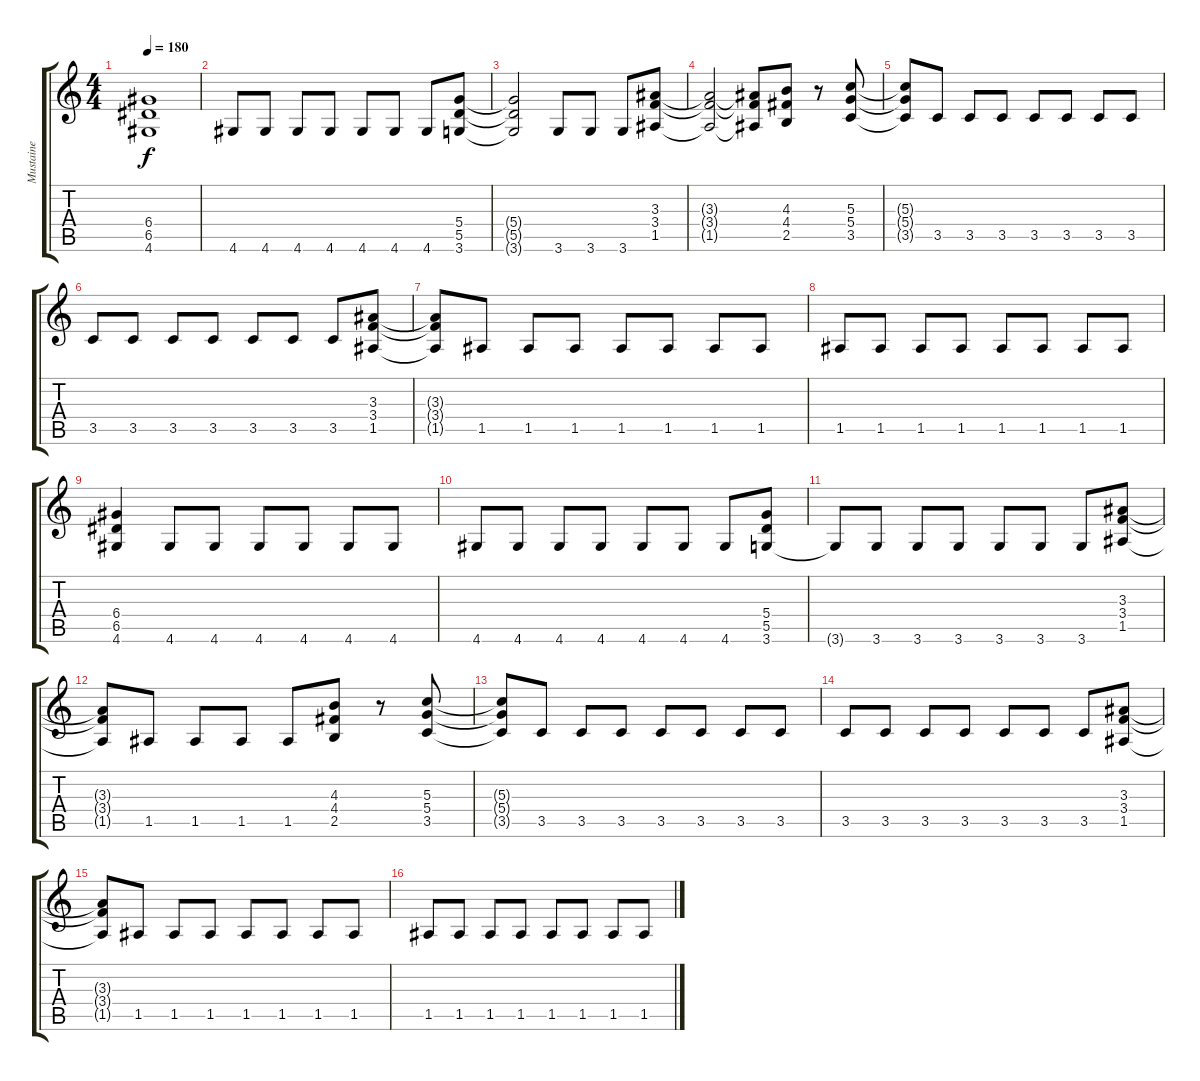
\track ("Mustaine" "Mustaine") {instrument distortionguitar}
\staff {score tabs}
\tuning (E4 B3 G3 D3 A2 E2) {hide}
\ts (4 4)
\tempo 180
\clef g2
\ks c
(6.4{t} 6.5{t} 4.6{t}).1{dy f} |
4.6.8 4.6.8 4.6.8 4.6.8 4.6.8 4.6.8 4.6.8 (5.4 5.5 3.6).8 |
(5.4{t} 5.5{t} 3.6{t}).2 3.6.8 3.6.8 3.6.8 (3.3 3.4 1.5).8 |
(3.3{t} 3.4{t} 1.5{t}).2 (3.3{t} 3.4{t} 1.5{t}).8 (4.3 4.4 2.5).8 r.8 (5.3 5.4 3.5).8 |
(5.3{t} 5.4{t} 3.5{t}).8 3.5.8 3.5.8 3.5.8 3.5.8 3.5.8 3.5.8 3.5.8 |
3.5.8 3.5.8 3.5.8 3.5.8 3.5.8 3.5.8 3.5.8 (3.3 3.4 1.5).8 |
(3.3{t} 3.4{t} 1.5{t}).8 1.5.8 1.5.8 1.5.8 1.5.8 1.5.8 1.5.8 1.5.8 |
1.5.8 1.5.8 1.5.8 1.5.8 1.5.8 1.5.8 1.5.8 1.5.8 |
(6.4 6.5 4.6).4 4.6.8 4.6.8 4.6.8 4.6.8 4.6.8 4.6.8 |
4.6.8 4.6.8 4.6.8 4.6.8 4.6.8 4.6.8 4.6.8 (5.4 5.5 3.6).8 |
3.6{t}.8 3.6.8 3.6.8 3.6.8 3.6.8 3.6.8 3.6.8 (3.3 3.4 1.5).8 |
(3.3{t} 3.4{t} 1.5{t}).8 1.5.8 1.5.8 1.5.8 1.5.8 (4.3 4.4 2.5).8 r.8 (5.3 5.4 3.5).8 |
(5.3{t} 5.4{t} 3.5{t}).8 3.5.8 3.5.8 3.5.8 3.5.8 3.5.8 3.5.8 3.5.8 |
3.5.8 3.5.8 3.5.8 3.5.8 3.5.8 3.5.8 3.5.8 (3.3 3.4 1.5).8 |
(3.3{t} 3.4{t} 1.5{t}).8 1.5.8 1.5.8 1.5.8 1.5.8 1.5.8 1.5.8 1.5.8 |
1.5.8 1.5.8 1.5.8 1.5.8 1.5.8 1.5.8 1.5.8 1.5.8
